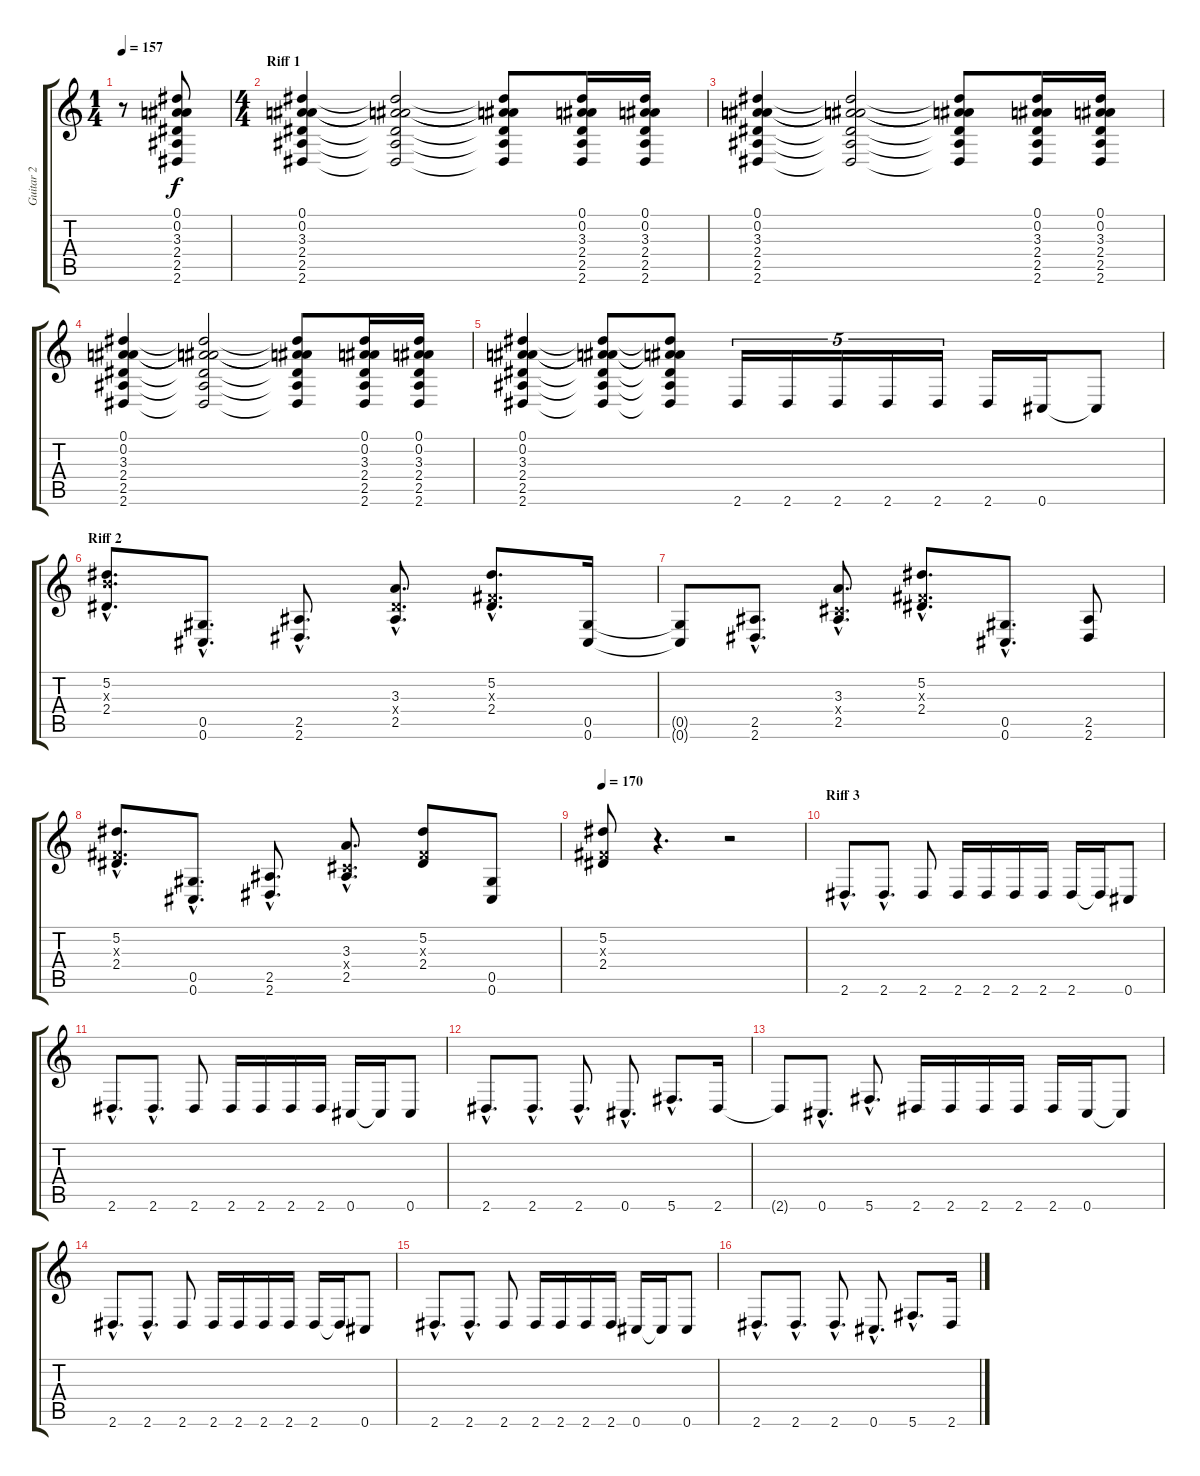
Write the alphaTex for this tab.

\track ("Guitar 2" "Guitar 2") {instrument distortionguitar}
\staff {score tabs}
\tuning (Eb4 Bb3 Gb3 Db3 Ab2 Db2) {hide}
\ts (1 4)
\tempo 157
\tempo 170
\tempo 157
\clef g2
\ks c
r.8{dy f instrument distortionguitar} (0.1 0.2 3.3 2.4 2.5 2.6).8 |
\ts (4 4)
\section ("" "Riff 1")
(0.1 0.2 3.3 2.4 2.5 2.6).4 (0.1{t} 0.2{t} 3.3{t} 2.4{t} 2.5{t} 2.6{t}).2 (0.1{t} 0.2{t} 3.3{t} 2.4{t} 2.5{t} 2.6{t}).8 (0.1 0.2 3.3 2.4 2.5 2.6).16 (0.1 0.2 3.3 2.4 2.5 2.6).16 |
(0.1 0.2 3.3 2.4 2.5 2.6).4 (0.1{t} 0.2{t} 3.3{t} 2.4{t} 2.5{t} 2.6{t}).2 (0.1{t} 0.2{t} 3.3{t} 2.4{t} 2.5{t} 2.6{t}).8 (0.1 0.2 3.3 2.4 2.5 2.6).16 (0.1 0.2 3.3 2.4 2.5 2.6).16 |
(0.1 0.2 3.3 2.4 2.5 2.6).4 (0.1{t} 0.2{t} 3.3{t} 2.4{t} 2.5{t} 2.6{t}).2 (0.1{t} 0.2{t} 3.3{t} 2.4{t} 2.5{t} 2.6{t}).8 (0.1 0.2 3.3 2.4 2.5 2.6).16 (0.1 0.2 3.3 2.4 2.5 2.6).16 |
(0.1 0.2 3.3 2.4 2.5 2.6).4 (0.1{t} 0.2{t} 3.3{t} 2.4{t} 2.5{t} 2.6{t}).8 (0.1{t} 0.2{t} 3.3{t} 2.4{t} 2.5{t} 2.6{t}).8 2.6.16{tu (5 4)} 2.6.16{tu (5 4)} 2.6.16{tu (5 4)} 2.6.16{tu (5 4)} 2.6.16{tu (5 4)} 2.6.16 0.6.16 0.6{t}.8 |
\section ("" "Riff 2")
(5.2{hac} 5.3{hac x} 2.4{hac}).8{d} (0.5{hac} 0.6{hac}).8{d} (2.5{hac} 2.6{hac}).8{d} (3.3{hac} 2.4{hac x} 2.5{hac}).8{d} (5.2{hac} 0.3{hac x} 2.4{hac}).8{d} (0.5 0.6).16 |
(0.5{t} 0.6{t}).8 (2.5{hac} 2.6{hac}).8{d} (3.3{hac} 0.4{hac x} 2.5{hac}).8{d} (5.2{hac} 0.3{hac x} 2.4{hac}).8{d} (0.5{hac} 0.6{hac}).8{d} (2.5 2.6).8 |
(5.2{hac} 0.3{hac x} 2.4{hac}).8{d} (0.5{hac} 0.6{hac}).8{d} (2.5{hac} 2.6{hac}).8{d} (3.3{hac} 0.4{hac x} 2.5{hac}).8{d} (5.2 0.3{x} 2.4).8 (0.5 0.6).8 |
\tempo 170
(5.2 0.3{x} 2.4).8 r.4{d} r.2 |
\section ("" "Riff 3")
2.6{hac}.8{d} 2.6{hac}.8{d} 2.6.8 2.6.16 2.6.16 2.6.16 2.6.16 2.6.16 2.6{t}.16 0.6.8 |
2.6{hac}.8{d} 2.6{hac}.8{d} 2.6.8 2.6.16 2.6.16 2.6.16 2.6.16 0.6.16 0.6{t}.16 0.6.8 |
2.6{hac}.8{d} 2.6{hac}.8{d} 2.6{hac}.8{d} 0.6{hac}.8{d} 5.6{hac}.8{d} 2.6.16 |
2.6{t}.8 0.6{hac}.8{d} 5.6{hac}.8{d} 2.6.16 2.6.16 2.6.16 2.6.16 2.6.16 0.6.16 0.6{t}.8 |
2.6{hac}.8{d} 2.6{hac}.8{d} 2.6.8 2.6.16 2.6.16 2.6.16 2.6.16 2.6.16 2.6{t}.16 0.6.8 |
2.6{hac}.8{d} 2.6{hac}.8{d} 2.6.8 2.6.16 2.6.16 2.6.16 2.6.16 0.6.16 0.6{t}.16 0.6.8 |
2.6{hac}.8{d} 2.6{hac}.8{d} 2.6{hac}.8{d} 0.6{hac}.8{d} 5.6{hac}.8{d} 2.6.16
